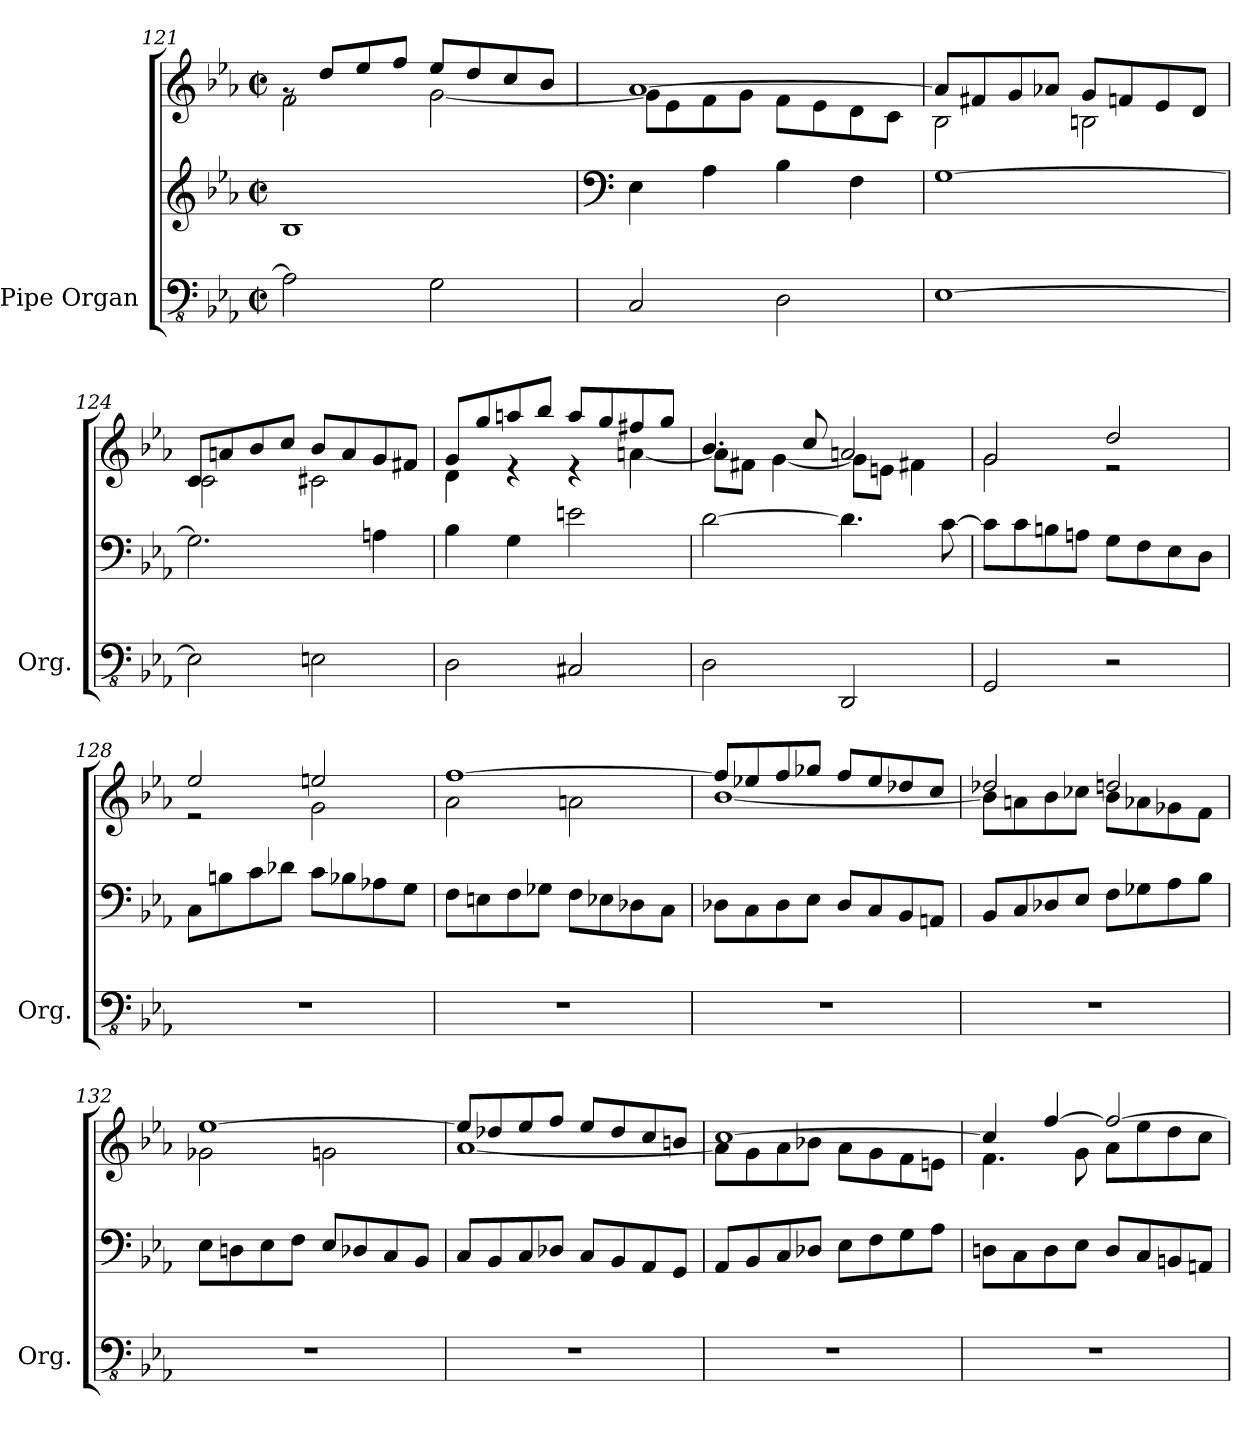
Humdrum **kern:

**kern	**kern	**kern
*part1	*part1	*part1
*staff3	*staff2	*staff1
*I"Pipe Organ	*	*
*I'Org.	*	*
*clefFv4	*clefG2	*clefG2
*k[b-e-a-]	*k[b-e-a-]	*k[b-e-a-]
*M2/2	*M2/2	*M2/2
*met(c|)	*met(c|)	*met(c|)
=121	=121	=121
*	*	*^
2AA-\]	1B-	8rg	2f\
.	.	8dd/L	.
.	.	8ee-/	.
.	.	8ff/J	.
2GG\	.	8ee-/L	[2g\
.	.	8dd/	.
.	.	8cc/	.
.	.	8b-/J	.
=122	=122	=122	=122
*	*clefF4	*	*
2CC/	4E-\	[1a-	8g\L]
.	.	.	8e-\
.	4A-\	.	8f\
.	.	.	8g\J
2DD\	4B-\	.	8f\L
.	.	.	8e-\
.	4F\	.	8d\
.	.	.	8c\J
!!LO:LB:g=z	!!
=123	=123	=123	=123
[1EE-	[1G	8a-/L]	2B-\
.	.	8f#X/	.
.	.	8g/	.
.	.	8a-X/J	.
.	.	8g/L	2Bn\
.	.	8fn/	.
.	.	8e-/	.
.	.	8d/J	.
=124	=124	=124	=124
2EE-\]	2.G\]	8c/L	2c\
.	.	8an/	.
.	.	8b-/	.
.	.	8cc/J	.
2EEn\	.	8b-/L	2c#X\
.	.	8a/	.
.	4An\	8g/	.
.	.	8f#X/J	.
=125	=125	=125	=125
2DD\	4B-\	8g/L	4d\
.	.	8gg/	.
.	4G\	8aan/	4r
.	.	8bb-/J	.
2CC#X/	2en\	8aa/L	4r
.	.	8gg/	.
.	.	8ff#X/	[4an\
.	.	8gg/J	.
=126	=126	=126	=126
2DD\	[2d\	4.b-/	8a\L]
.	.	.	8f#X\J
.	.	.	[4g\
.	.	8cc/	.
2DDD/	4.d\]	2an/	8g\L]
.	.	.	8en\J
.	.	.	4f#X\
.	[8c\	.	.
!!LO:LB:g=z	!!
=127	=127	=127	=127
2GGG/	8c\L]	2g/	2g\
.	8c\	.	.
.	8Bn\	.	.
.	8An\J	.	.
2r	8G\L	2dd/	2r
.	8F\	.	.
.	8E-\	.	.
.	8D\J	.	.
=128	=128	=128	=128
1r	8C\L	2ee-/	2r
.	8Bn\	.	.
.	8c\	.	.
.	8d-X\J	.	.
.	8c\L	2een/	2g\
.	8B-X\	.	.
.	8A-X\	.	.
.	8G\J	.	.
=129	=129	=129	=129
1r	8F\L	[1ff	2a-\
.	8En\	.	.
.	8F\	.	.
.	8G-X\J	.	.
.	8F\L	.	2an\
.	8E-X\	.	.
.	8D-X\	.	.
.	8C\J	.	.
=130	=130	=130	=130
1r	8D-X\L	8ff/L]	[1b-
.	8C\	8ee-X/	.
.	8D-\	8ff/	.
.	8E-\J	8gg-X/J	.
.	8D-/L	8ff/L	.
.	8C/	8ee-/	.
.	8BB-/	8dd-X/	.
.	8AAn/J	8cc/J	.
!!LO:LB:g=z	!!
=131	=131	=131	=131
1r	8BB-/L	2dd-X/	8b-\L]
.	8C/	.	8an\
.	8D-X/	.	8b-\
.	8E-/J	.	8cc-X\J
.	8F\L	2ddn/	8b-\L
.	8G-X\	.	8a-X\
.	8A-\	.	8g-X\
.	8B-\J	.	8f\J
=132	=132	=132	=132
1r	8E-\L	[1ee-	2g-X\
.	8Dn\	.	.
.	8E-\	.	.
.	8F\J	.	.
.	8E-/L	.	2gn\
.	8D-X/	.	.
.	8C/	.	.
.	8BB-/J	.	.
=133	=133	=133	=133
1r	8C/L	8ee-/L]	[1a-
.	8BB-/	8dd-X/	.
.	8C/	8ee-/	.
.	8D-X/J	8ff/J	.
.	8C/L	8ee-/L	.
.	8BB-/	8dd-/	.
.	8AA-/	8cc/	.
.	8GG/J	8bn/J	.
=134	=134	=134	=134
1r	8AA-/L	[1cc	8a-\L]
.	8BB-/	.	8g\
.	8C/	.	8a-\
.	8D-X/J	.	8b-X\J
.	8E-\L	.	8a-\L
.	8F\	.	8g\
.	8G\	.	8f\
.	8A-\J	.	8en\J
!!LO:PB:g=z	!!
=135	=135	=135	=135
1r	8Dn\L	4cc/]	4.f\
.	8C\	.	.
.	8D\	[4ff/	.
.	8E-\J	.	8g\
.	8D/L	2ff/_	8a-\L
.	8C/	.	8ee-\
.	8BBn/	.	8dd\
.	8AAn/J	.	8cc\J
*	*	*v	*v
=	=	=
*-	*-	*-
